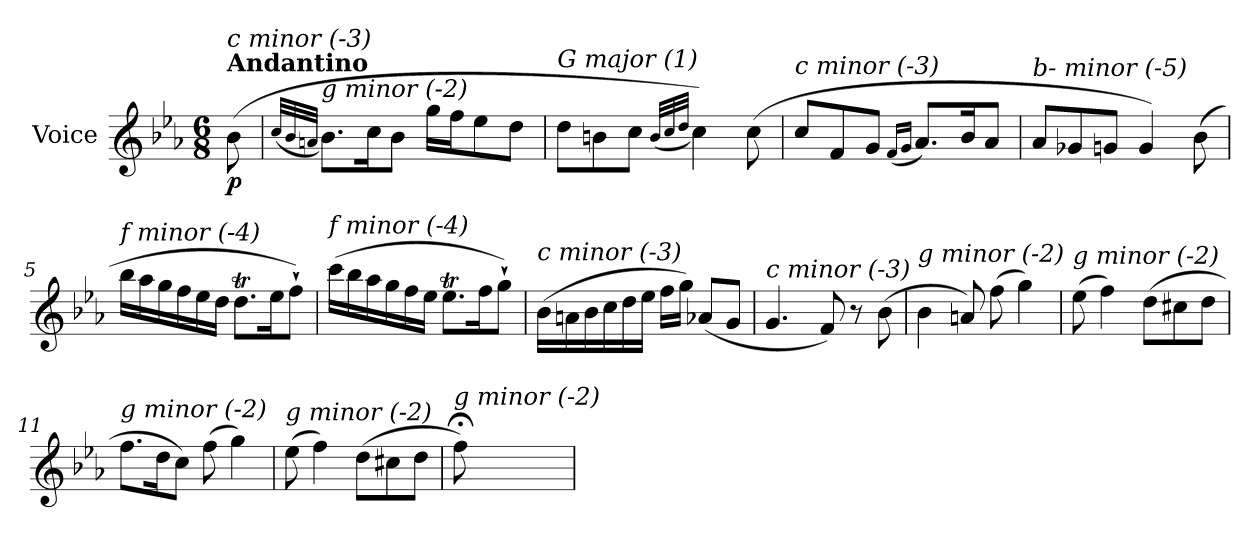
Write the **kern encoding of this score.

**kern	**dynam
*part1	*part1
*staff1	*staff1
*I"Voice	*
*clefG2	*
*k[b-e-a-]	*
*E-:	*
*M6/8	*
=	=
!LO:TX:a:B:t=Andantino	!
!LO:TX:i:t=c minor (-3)	!
!	!LO:DY:b
(>8b-\	p
=1	=1
(<32qcc/LLL	.
32qb-/	.
32qan/JJJ	.
!LO:TX:i:t=g minor (-2)	!
8.b-\L)	.
16cc\k	.
8b-\J	.
16gg\LL	.
16ff\J	.
8ee-\	.
8dd\J	.
=2	=2
!LO:TX:i:t=G major (1)	!
8dd\L	.
8bn\	.
8cc\J	.
(<32qb/LLL	.
32qcc/	.
32qdd/JJJ	.
4cc\))	.
(>8cc\	.
=3	=3
!LO:TX:i:t=c minor (-3)	!
8cc/L	.
8f/	.
8g/J	.
(<16qf/LL	.
16qg/JJ	.
8.a-/L)	.
16b-/k	.
8a-/J	.
!!LO:LB:g=z
=4	=4
!LO:TX:i:t=b- minor (-5)	!
8a-/L	.
8g-Xi/	.
8g/J	.
4g/)	.
(>8b-\	.
=5	=5
!LO:TX:i:t=f minor (-4)	!
16bb-\LL	.
16aa-\	.
16gg\	.
16ff\	.
16ee-\	.
16dd\JJ	.
8.ddt\L	.
16ee-\k	.
8ff`>\J)	.
=6	=6
!LO:TX:i:t=f minor (-4)	!
(>16ccc\LL	.
16bb-\	.
16aa-\	.
16gg\	.
16ff\	.
16ee-\JJ	.
8.ee-T\L	.
16ff\k	.
8gg`>\J)	.
!!LO:LB:g=z
=7	=7
!LO:TX:i:t=c minor (-3)	!
(>16b-\LL	.
16an\	.
16b-\	.
16cc\	.
16dd\	.
16ee-\JJ	.
16ff\LL	.
16gg\JJ)	.
(<8a-X/L	.
8g/J	.
=8	=8
!LO:TX:i:t=c minor (-3)	!
4.g/	.
8f/)	.
8r	.
(>8b-\	.
=9	=9
!LO:TX:i:t=g minor (-2)	!
4b-\	.
8an/)	.
(>8ff\	.
4gg\)	.
!!LO:LB:g=z
=10	=10
!LO:TX:i:t=g minor (-2)	!
(>8ee-\	.
4ff\)	.
(>8dd\L	.
8cc#X\	.
8dd\J	.
=11	=11
!LO:TX:i:t=g minor (-2)	!
8.ff\L	.
16dd\k	.
8cc\J)	.
(>8ff\	.
4gg\)	.
=12	=12
!LO:TX:i:t=g minor (-2)	!
(>8ee-\	.
4ff\)	.
(>8dd\L	.
8cc#X\	.
8dd\J	.
=13	=13
!LO:TX:i:t=g minor (-2)	!
8ff;<\)	.
=	=
*-	*-
